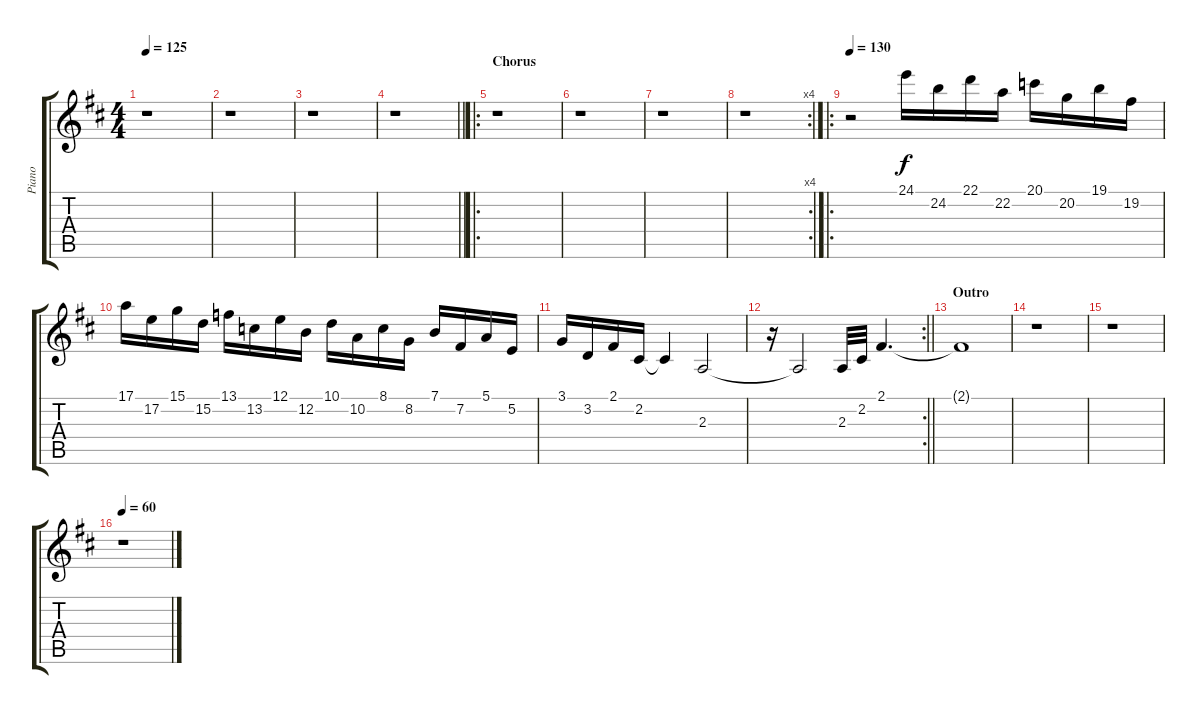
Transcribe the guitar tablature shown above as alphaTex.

\track ("Piano" "Piano") {instrument acousticgrandpiano}
\staff {score tabs}
\tuning (E4 B3 G3 D3 A2 E2) {hide}
\ts (4 4)
\tempo 125
\clef g2
\ks d
r.1{dy f} |
r.1 |
r.1 |
\barLineRight lightlight
r.1 |
\ro
\section ("" "Chorus")
r.1 |
r.1 |
r.1 |
\rc 4
r.1 |
\ro
\tempo 130
r.2 24.1.16 24.2.16 22.1.16 22.2.16 20.1.16 20.2.16 19.1.16 19.2.16 |
17.1.16 17.2.16 15.1.16 15.2.16 13.1.16 13.2.16 12.1.16 12.2.16 10.1.16 10.2.16 8.1.16 8.2.16 7.1.16 7.2.16 5.1.16 5.2.16 |
3.1.16 3.2.16 2.1.16 2.2.16 2.2{t}.4 2.3.2 |
\rc 2
\barLineRight lightlight
r.16 2.3{t}.2 2.3.32 2.2.32 2.1.4{d} |
\section ("" "Outro")
2.1{t}.1 |
r.1 |
r.1 |
\tempo 60
r.1
